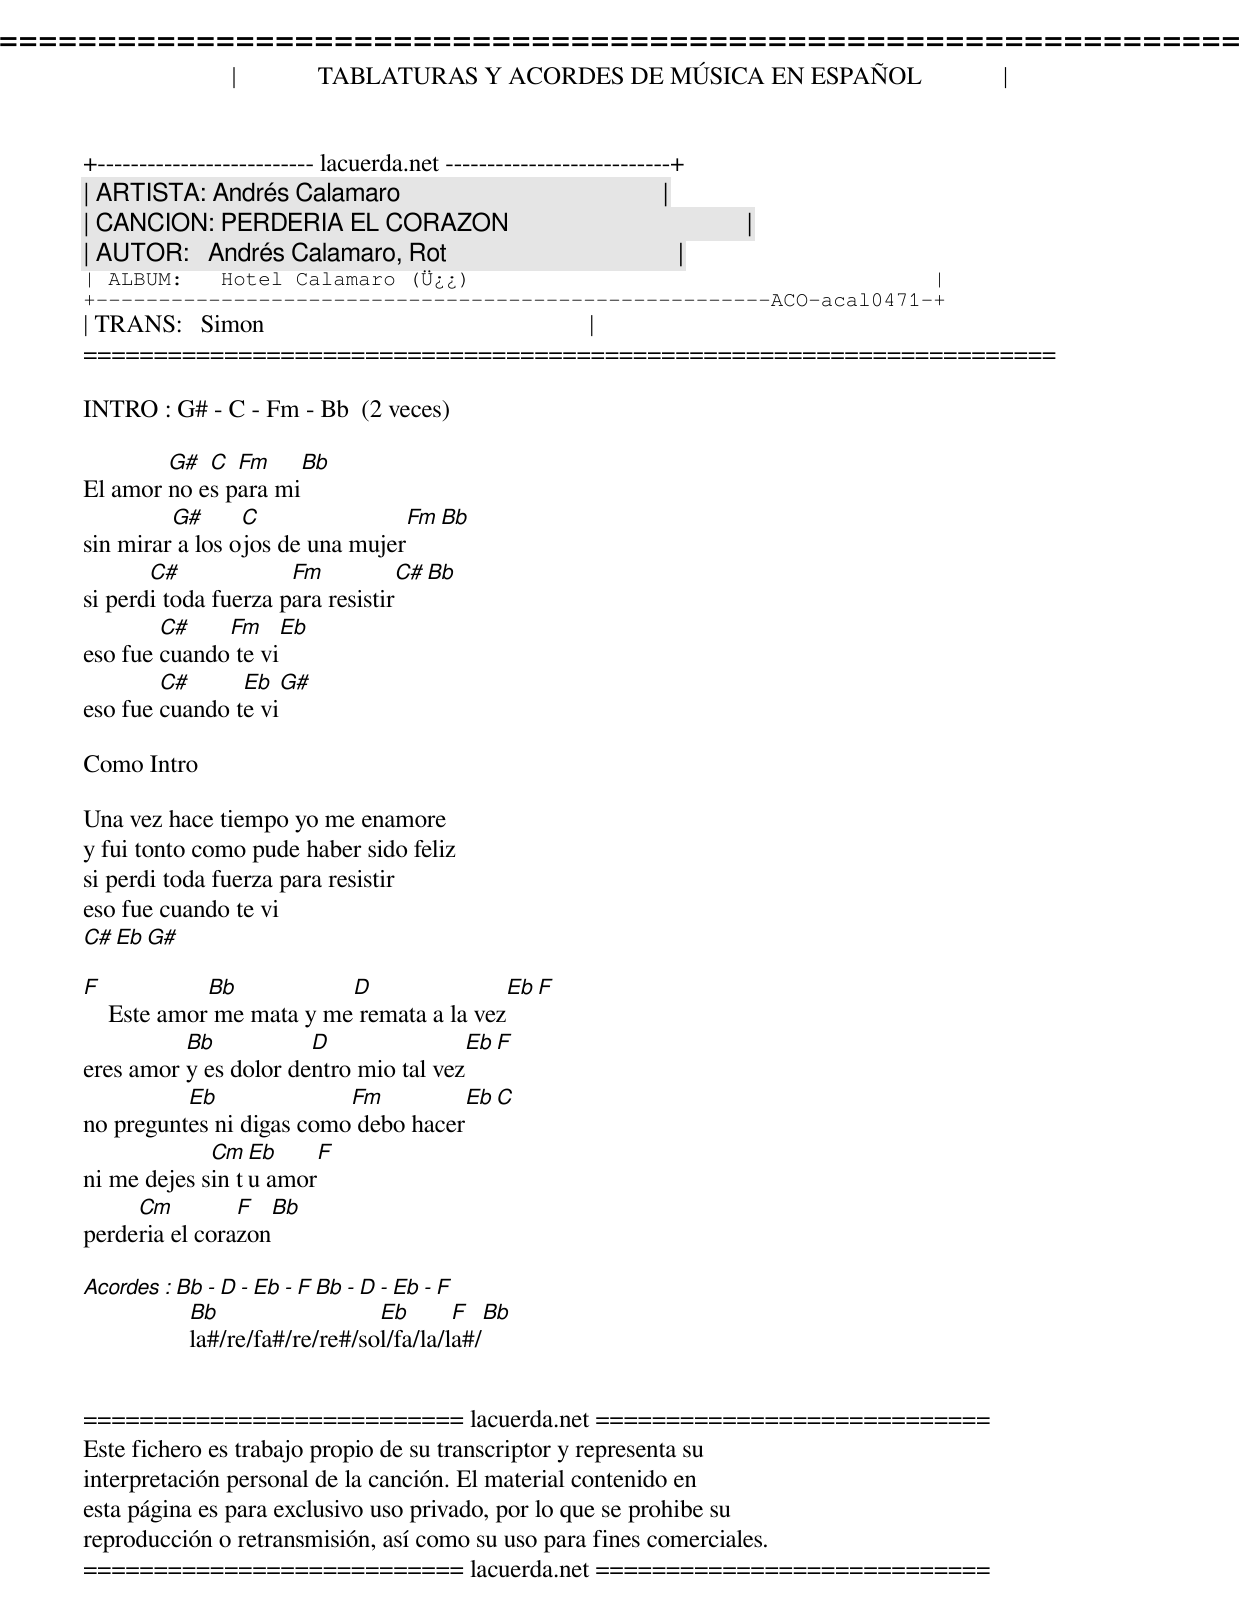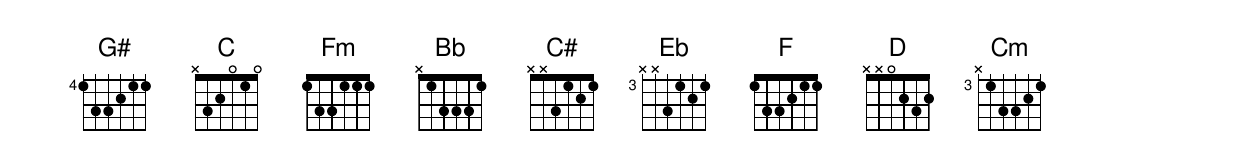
=====================================================================
|             TABLATURAS Y ACORDES DE MÚSICA EN ESPAÑOL             |
+-------------------------- lacuerda.net ---------------------------+
| ARTISTA: Andrés Calamaro                                          |
| CANCION: PERDERIA EL CORAZON                                      |
| AUTOR:   Andrés Calamaro, Rot                                     |
| ALBUM:   Hotel Calamaro (Ü¿¿)                                     |
+------------------------------------------------------ACO-acal0471-+
| TRANS:   Simon                                                    |
=====================================================================

INTRO : G# - C - Fm - Bb  (2 veces)

        G#  C  Fm      Bb
El amor no es para mi
         G#      C               Fm   Bb
sin mirar a los ojos de una mujer
       C#             Fm              C#     Bb
si perdi toda fuerza para resistir
        C#    Fm       Eb
eso fue cuando te vi
        C#      Eb       G#
eso fue cuando te vi

Como Intro

Una vez hace tiempo yo me enamore
y fui tonto como pude haber sido feliz
si perdi toda fuerza para resistir
eso fue cuando te vi
C#            Eb       G#

F            Bb           D               Eb            F
    Este amor me mata y me remata a la vez
          Bb           D                 Eb            F
eres amor y es dolor dentro mio tal vez
          Eb              Fm             Eb              C
no preguntes ni digas como debo hacer
             Cm  Eb      F
ni me dejes sin tu amor
     Cm         F     Bb
perderia el corazon

Acordes : Bb - D - Eb - F Bb - D - Eb - F
                 Bb                  Eb       F      Bb
                 la#/re/fa#/re/re#/sol/fa/la/la#/


=========================== lacuerda.net ============================
Este fichero es trabajo propio de su transcriptor y representa su
interpretación personal de la canción. El material contenido en
esta página es para exclusivo uso privado, por lo que se prohibe su
reproducción o retransmisión, así como su uso para fines comerciales.
=========================== lacuerda.net ============================
